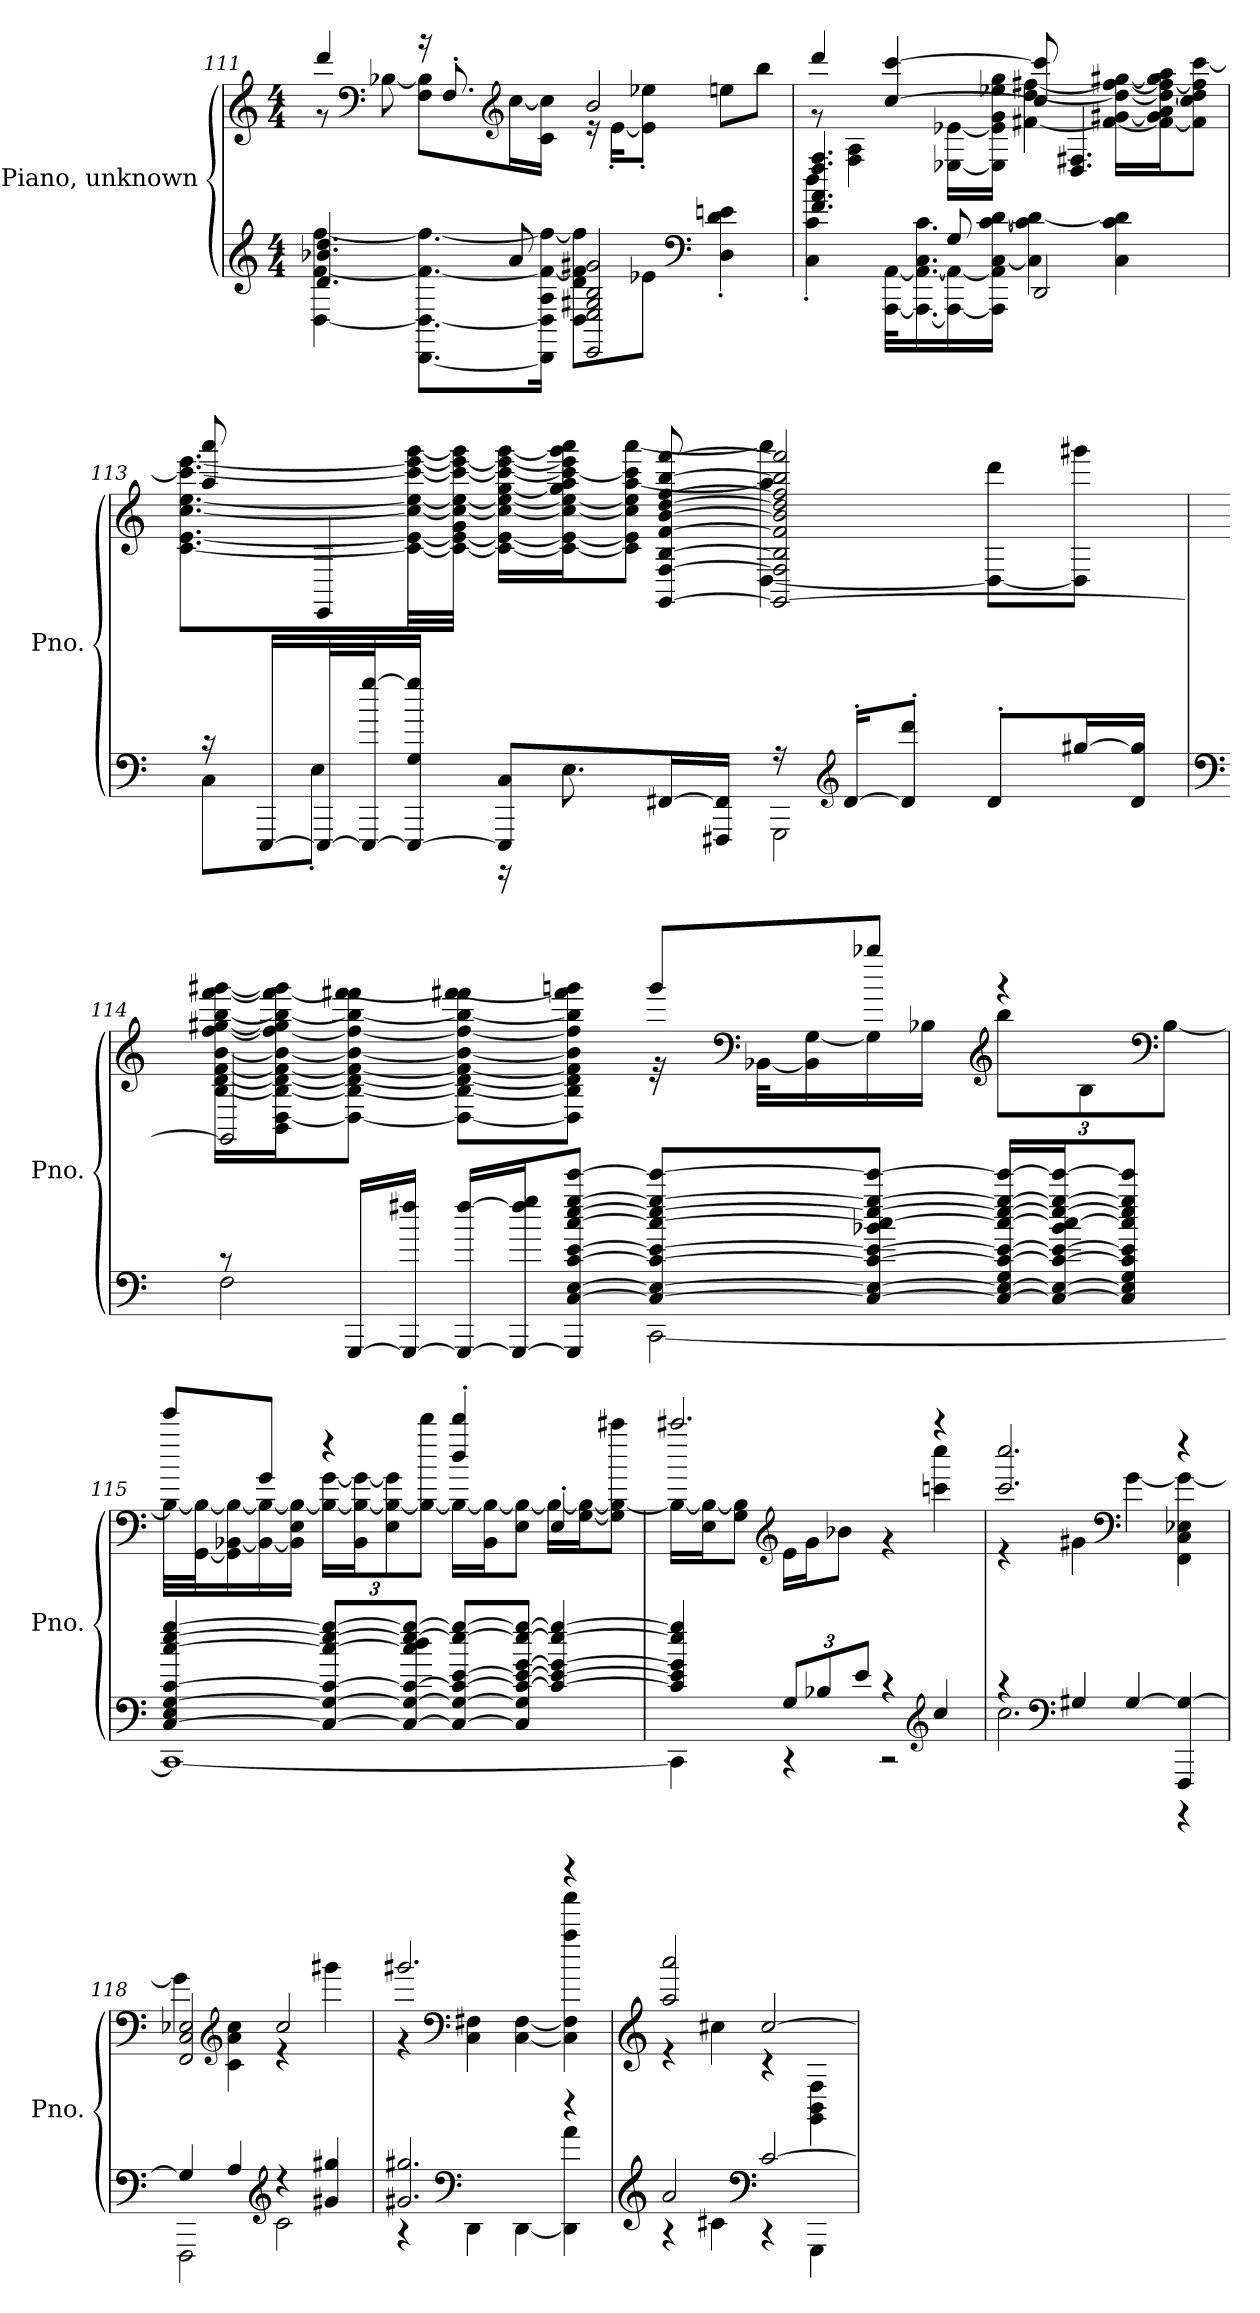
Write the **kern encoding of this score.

**kern	**kern
*part1	*part1
*staff2	*staff1
*I"Piano, unknown	*
*I'Pno.	*
!!LO:LB:g=z
*clefG2	*clefG2
*k[]	*k[]
*M4/4	*M4/4
=111	=111
*^	*^
4.d/ 4.b-X/ 4.dd/	[4D\ [4f\ [4ff\	4ddd/	8r
*	*	*clefF4	*
.	.	.	[8B-X\
.	[8.DD\ 8.D\_ 8.f\_ 8.ff\_L	16r	8F\ 8B-\]L
.	.	8.F'/	.
*	*	*clefG2	*
8a/	.	.	[16cc\L
.	16DD\] 16D\] 16A\ 16f\_ 16ff\_Jk	.	16c\ 16cc\]JJ
2EE/ 2E/ 2G#X/ 2B/ 2g#X/	8D\ 8d\ 8f\] 8ff\]L	2b/	16r
.	.	.	[16e'\KL
.	8e-X\J	.	8e\]' 8ee-X\'J
*clefF4	*	*	*
.	4D\' 4d\' 4en\'	.	8een\L
.	.	.	8bb\J
=112	=112	=112	=112
4.f/ 4.a/ 4.ff/ 4.aa/	4C\' 4c\' 4dd\'	4ddd/	8r
.	.	.	4F\ 4A\
.	[32AAA\ [32AA\KLL	[4cc/ [4ccc/	.
.	16.AAA\_ 16.AA\_ 16.C\ 16.c\	.	.
8G/	16AAA\_ 16AA\_	.	[16E-X\ [16e-X\LL
.	16AAA\] 16AA\] [16C\ [16c\ [16d\JJ	.	16E-\] 16e-\] 16g\ 16ee-X\ 16gg\JJ
2DD/	4C\] 4c\] 4d\_	8cc/] 8ccc/]	[4f#X\ [4dd\ [4ff#X\
.	.	4.D/ 4.F#X/	.
.	4C\ 4c\ 4d\]	.	16f#\_ [16g#X\ 16dd\_ 16ff#\_ [16gg#X\LL
.	.	.	16f#\_ 16g#\] 16a\ 16dd\_ 16ff#\_ 16gg#\] 16aa\J
.	.	.	8f#\] 8cc\ 8dd\] 8ff#\] [8ccc\J
!!LO:LB:g=z	!!
=113	=113	=113	=113
16r	8C\L	8aa/ 8aaa/	[8.c\ [8.e\ [8.cc\ [8.ee\ 8.ccc\_ [8.eee\L
[16EEE/LL	.	.	.
32EEE/L_	8E'\J	4EE/	.
32EEE/_ [32gg/J	.	.	.
16EEE/_ 16G/ 16gg/]JJ	.	.	32c\_ 32e\_ 32cc\_ 32ee\_ 32ccc\_ 32eee\_ [32ggg\LL
.	.	.	32c\_ 32e\_ 32g\ 32cc\_ 32ee\_ 32ccc\_ 32eee\_ 32ggg\]JJJ
8EEE/] 8C/L	16r	.	16c\_ 16e\_ 16cc\_ 16ee\_ [16gg\ 16ccc\_ 16eee\_ [16ggg\LL
.	8.E\	.	16c\_ 16e\_ 16cc\_ 16ee\_ 16gg\] 16aa\ 16ccc\_ 16eee\] 16ggg\] 16aaa\J
[16FF#X/L	.	[8GG/ [8F/ [8B/ [8f/ [8b/ [8dd/ [8ff/ [8bb/ [8fff/	8c\] 8e\] 8cc\] 8ee\] [8aa\ 8ccc\] [8aaa\J
16FFF#X/ 16FF#/]JJ	.	.	.
16r	2GGG\	2GG/_ 2F/] 2B/] 2f/] 2b/] 2dd/] 2ff/] 2bb/] 2fff/]	[4D\ 4aa\] 4aaa\]
*clefG2	*	*	*
[16d'/KL	.	.	.
8d/]' 8ddd/'J	.	.	.
8d'/L	.	.	8D\_ 8ddd\L
[16gg#X/L	.	.	8D\] 8ggg#X\J
16d/ 16gg#/]JJ	.	.	.
!!LO:PB:g=z	!!
=114	=114	=114	=114
*clefF4	*	*	*
8r	2F\	2GG/]	[16B\ [16d\ [16f\ [16b\ [16ff\ [16gg#X\ [16bb\ [16fff\ [16ggg#X\LL
.	.	.	16BB\ [16D\ 16B\_ 16d\_ 16f\_ 16b\_ 16ff\_ 16gg#\] 16bb\_ 16fff\_ 16ggg#\]J
[16GGG/LL	.	.	8D\_ 8B\_ 8d\_ 8f\_ 8b\_ 8ff\_ 8bb\_ 8fff\_ 8fff#X\J
16GGG/_ 16ff#X/JJ	.	.	.
16GGG/_ [16ff#/LL	.	.	8D\_ 8B\_ 8d\_ 8f\_ 8b\_ 8ff\_ 8bb\_ 8fff\_ 8fff#X\L
16GGG/_ 16ff#/] 16gg/J	.	.	.
8GGG/] [8C/ [8E/ [8c/ [8e/ [8cc/ [8ee/ [8gg/ [8eee/J	.	.	8D\] 8B\] 8d\] 8f\] 8b\] 8ff\] 8bb\] 8fff\] 8gggn\J
8C/_ 8E/_ 8c/_ 8e/_ 8cc/_ 8ee/_ 8gg/_ 8eee/_L	[2CC\	8ggg/L	32r
*	*	*clefF4	*
.	.	.	[32BB-X\KLL
.	.	.	16BB-\] [16G\
8C/_ 8E/_ 8c/_ 8e/_ 8b-X/ 8cc/_ 8ee/_ 8gg/_ 8eee/_J	.	8bb-X/J	16G\]
.	.	.	16B-X\JJ
*	*	*clefG2	*
*	*	*	*Xbrackettup
16C/_ 16E/_ 16G/ 16c/_ 16e/_ 16cc/_ 16ee/_ 16gg/_ 16eee/_LL	.	4r	12bb-\L
16C/_ 16E/_ 16c/_ 16e/_ 16b-/ 16cc/_ 16ee/_ 16gg/_ 16eee/_J	.	.	.
.	.	.	12B-\
8C/] 8E/] 8G/ 8c/] 8e/] 8cc/] 8ee/] 8gg/] 8eee/]J	.	.	.
*	*	*clefF4	*
.	.	.	[12B-\J
!!LO:LB:g=z	!!
=115	=115	=115	=115
[4C/ 4E/ [4G/ [4c/ [4cc/ [4ee/ [4gg/	1CC_	8eee/L	32B-\LLL_
.	.	.	[32GG\ 32B-\_J
.	.	.	16GG\] [16BB-X\ 16B-\_
.	.	8g/J	16BB-\_ 16B-\_
.	.	.	16BB-\] 16E\ 16B-\_JJ
8C/_ 8G/_ 8c/_ 8cc/_ 8ee/_ 8gg/_L	.	4r	24B-\_ [24g\LL
.	.	.	24BB-\ 24B-\_ 24g\_J
.	.	.	12E\ 12B-\_ 12g\]
8C/_ 8G/_ 8c/_ 8cc/] 8dd/ 8ee/_ 8gg/_J	.	.	.
.	.	.	12B-\_ 12ddd\J
8C/_ 8G/_ 8c/_ [8e/ 8ee/_ 8gg/_L	.	4dd/' 4ddd/'	16B-\LL_
.	.	.	16BB-\ 16B-\_J
8C/] 8G/] 8c/_ 8e/_ [8g/ 8ee/_ 8gg/_J	.	.	8E\ 8B-\_J
4c/_ 4e/_ 4g/_ 4ee/_ 4gg/_	.	4E'/	16B-\LL_
.	.	.	[16G\ 16B-\_J
.	.	.	8G\] 8B-\_ 8ccc#X\J
=116	=116	=116	=116
4c/] 4e/] 4g/] 4ee/] 4gg/]	4CC\]	2.ccc#X/	16B-\LL_
.	.	.	16E\ 16B-\_J
.	.	.	8G\ 8B-\]J
*	*	*clefG2	*
*Xbrackettup	*	*	*
12G/L	4r	.	16e\LL
.	.	.	16g\J
12B-X/	.	.	.
.	.	.	8b-X\J
12e/J	.	.	.
4r	2r	.	4r
*clefG2	*	*	*
4cc/	.	4r	4cccn\ 4cccc\
!!LO:LB:g=z	!!
=117	=117	=117	=117
4r	2.cc\	2.ccc/ 2.cccc/	4r
*clefF4	*	*	*
4G#X/	.	.	4g#X\
*	*	*clefF4	*
[4G#/	.	.	[4g#\
4FFF/ 4G#/_	4r	4r	4FF\ 4C\ 4E-X\ 4g#\_
=118	=118	=118	=118
4G#/]	2FFF\	2FF/ 2C/ 2E-X/	4g#\]
*	*	*clefG2	*
4A/	.	.	4c\ 4a\ 4cc\
*clefG2	*	*	*
4r	2c\	2cc/	4r
4g#X/ 4gg#X/	.	.	4ggg#X\
=119	=119	=119	=119
2.g#X/ 2.gg#X/	4r	2.ggg#X/	4r
*clefF4	*	*clefF4	*
.	4DD\	.	4C\ 4F#X\
.	[4DD\	.	[4C\ [4F#\
4r	4DD\] 4a\	4r	4C\] 4F#\] 4aa\ 4aaa\
=120	=120	=120	=120
*clefG2	*	*clefG2	*
2a/	4r	2aa/ 2aaa/	4r
.	4c#X\	.	4cc#X\
*clefF4	*	*	*
[2c#/	4r	[2cc#/	4r
.	4GGG\	.	4GG\ 4BB\ 4F\
*v	*v	*	*
*	*v	*v
=	=
*-	*-
